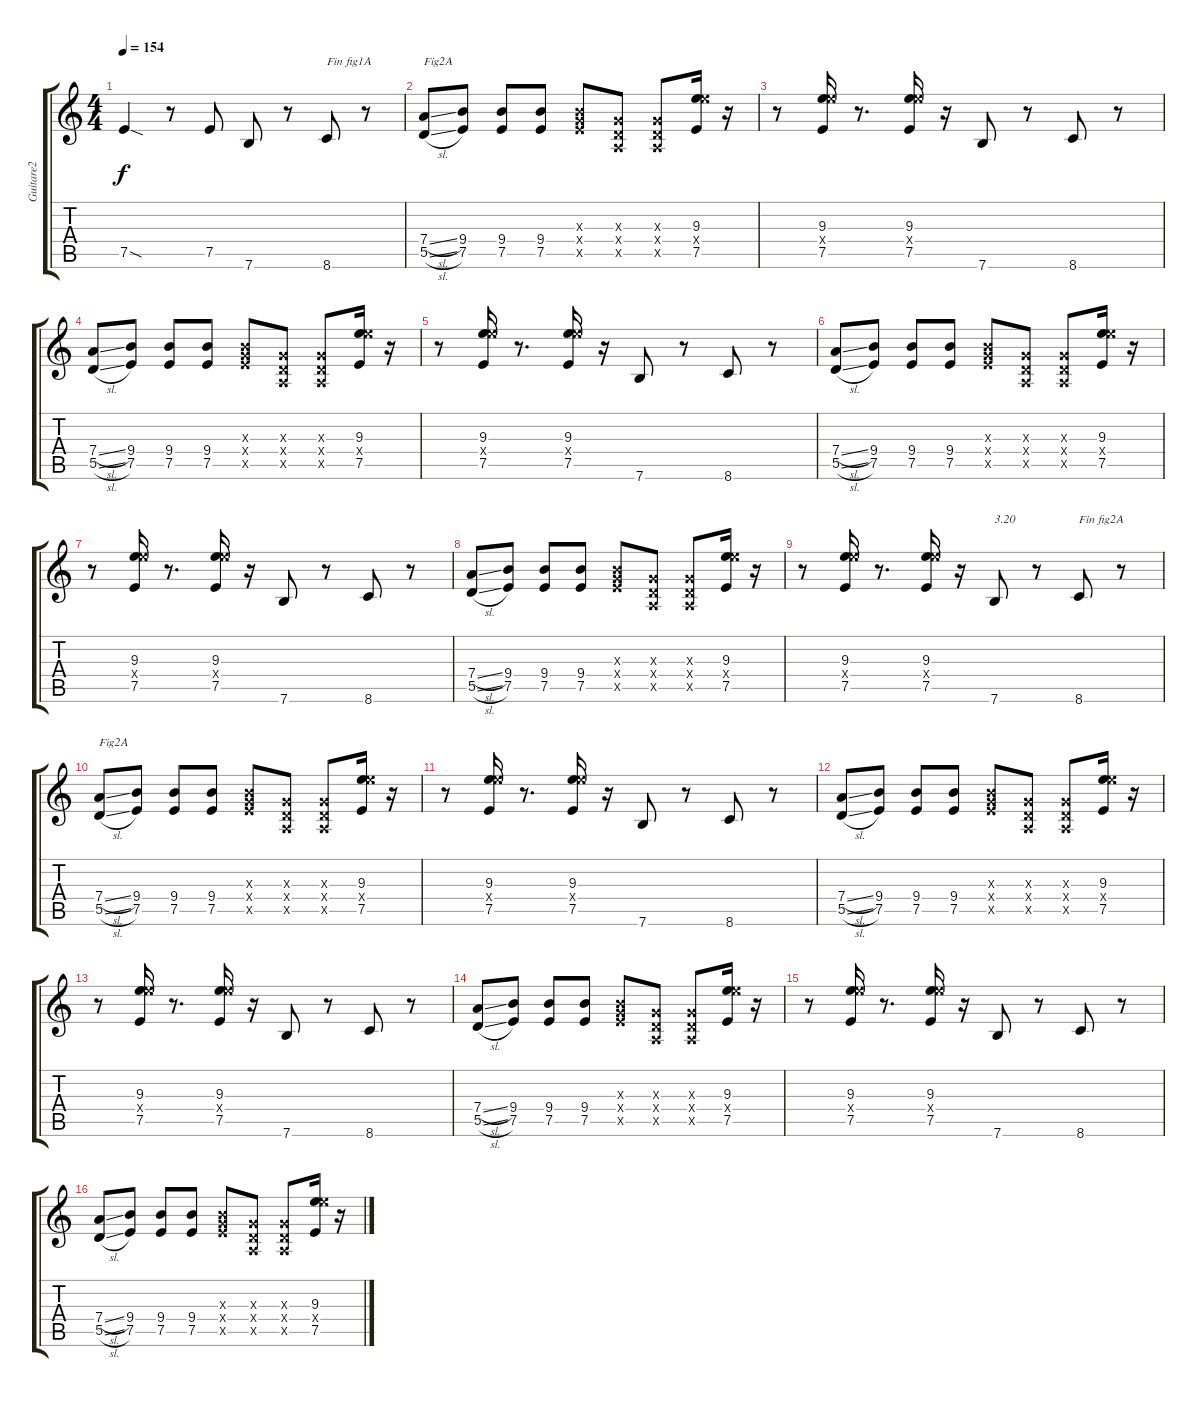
\track ("Guitare2" "Guitare2") {instrument distortionguitar}
\staff {score tabs}
\tuning (E4 B3 G3 D3 A2 E2) {hide}
\ts (4 4)
\tempo 154
\clef g2
\ks c
7.5{sod}.4{dy f} r.8 7.5.8 7.6.8 r.8 8.6.8{txt "Fin fig1A"} r.8 |
(7.4{sl} 5.5{sl}).8{txt "Fig2A"} (9.4 7.5).8 (9.4 7.5).8 (9.4 7.5).8 (0.3{x} 9.4{x} 7.5{x}).8 (0.3{x} 0.4{x} 0.5{x}).8 (0.3{x} 0.4{x} 0.5{x}).8 (9.3 14.4{x} 7.5).16 r.16 |
r.8 (9.3 14.4{x} 7.5).16 r.8{d} (9.3 14.4{x} 7.5).16 r.16 7.6.8 r.8 8.6.8 r.8 |
(7.4{sl} 5.5{sl}).8 (9.4 7.5).8 (9.4 7.5).8 (9.4 7.5).8 (0.3{x} 9.4{x} 7.5{x}).8 (0.3{x} 0.4{x} 0.5{x}).8 (0.3{x} 0.4{x} 0.5{x}).8 (9.3 14.4{x} 7.5).16 r.16 |
r.8 (9.3 14.4{x} 7.5).16 r.8{d} (9.3 14.4{x} 7.5).16 r.16 7.6.8 r.8 8.6.8 r.8 |
(7.4{sl} 5.5{sl}).8 (9.4 7.5).8 (9.4 7.5).8 (9.4 7.5).8 (0.3{x} 9.4{x} 7.5{x}).8 (0.3{x} 0.4{x} 0.5{x}).8 (0.3{x} 0.4{x} 0.5{x}).8 (9.3 14.4{x} 7.5).16 r.16 |
r.8 (9.3 14.4{x} 7.5).16 r.8{d} (9.3 14.4{x} 7.5).16 r.16 7.6.8 r.8 8.6.8 r.8 |
(7.4{sl} 5.5{sl}).8 (9.4 7.5).8 (9.4 7.5).8 (9.4 7.5).8 (0.3{x} 9.4{x} 7.5{x}).8 (0.3{x} 0.4{x} 0.5{x}).8 (0.3{x} 0.4{x} 0.5{x}).8 (9.3 14.4{x} 7.5).16 r.16 |
r.8 (9.3 14.4{x} 7.5).16 r.8{d} (9.3 14.4{x} 7.5).16 r.16 7.6.8{txt "3.20"} r.8 8.6.8{txt "Fin fig2A"} r.8 |
(7.4{sl} 5.5{sl}).8{txt "Fig2A"} (9.4 7.5).8 (9.4 7.5).8 (9.4 7.5).8 (0.3{x} 9.4{x} 7.5{x}).8 (0.3{x} 0.4{x} 0.5{x}).8 (0.3{x} 0.4{x} 0.5{x}).8 (9.3 14.4{x} 7.5).16 r.16 |
r.8 (9.3 14.4{x} 7.5).16 r.8{d} (9.3 14.4{x} 7.5).16 r.16 7.6.8 r.8 8.6.8 r.8 |
(7.4{sl} 5.5{sl}).8 (9.4 7.5).8 (9.4 7.5).8 (9.4 7.5).8 (0.3{x} 9.4{x} 7.5{x}).8 (0.3{x} 0.4{x} 0.5{x}).8 (0.3{x} 0.4{x} 0.5{x}).8 (9.3 14.4{x} 7.5).16 r.16 |
r.8 (9.3 14.4{x} 7.5).16 r.8{d} (9.3 14.4{x} 7.5).16 r.16 7.6.8 r.8 8.6.8 r.8 |
(7.4{sl} 5.5{sl}).8 (9.4 7.5).8 (9.4 7.5).8 (9.4 7.5).8 (0.3{x} 9.4{x} 7.5{x}).8 (0.3{x} 0.4{x} 0.5{x}).8 (0.3{x} 0.4{x} 0.5{x}).8 (9.3 14.4{x} 7.5).16 r.16 |
r.8 (9.3 14.4{x} 7.5).16 r.8{d} (9.3 14.4{x} 7.5).16 r.16 7.6.8 r.8 8.6.8 r.8 |
(7.4{sl} 5.5{sl}).8 (9.4 7.5).8 (9.4 7.5).8 (9.4 7.5).8 (0.3{x} 9.4{x} 7.5{x}).8 (0.3{x} 0.4{x} 0.5{x}).8 (0.3{x} 0.4{x} 0.5{x}).8 (9.3 14.4{x} 7.5).16 r.16
